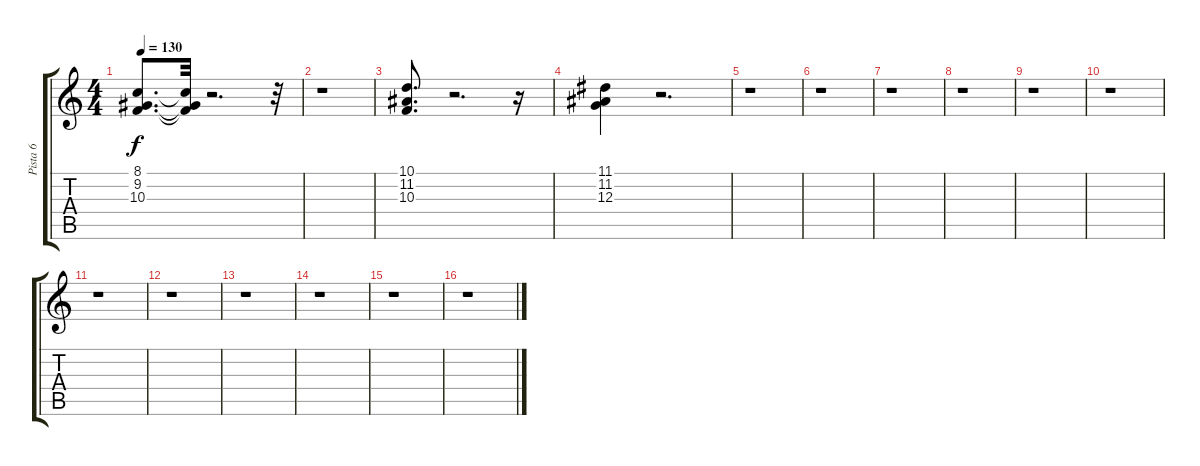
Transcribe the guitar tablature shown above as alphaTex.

\track ("Pista 6" "Pista 6") {instrument choiraahs}
\staff {score tabs}
\tuning (E4 B3 G3 D3 A2 E2) {hide}
\ts (4 4)
\tempo 130
\clef g2
\ks c
(8.1 9.2 10.3).8{d dy f} (8.1{t} 9.2{t} 10.3{t}).32 r.2{d} r.32 |
r.1 |
(10.1 11.2 10.3).8{d} r.2{d} r.16 |
(11.1 11.2 12.3).4 r.2{d} |
r.1 |
r.1 |
r.1 |
r.1 |
r.1 |
r.1 |
r.1 |
r.1 |
r.1 |
r.1 |
r.1 |
r.1
